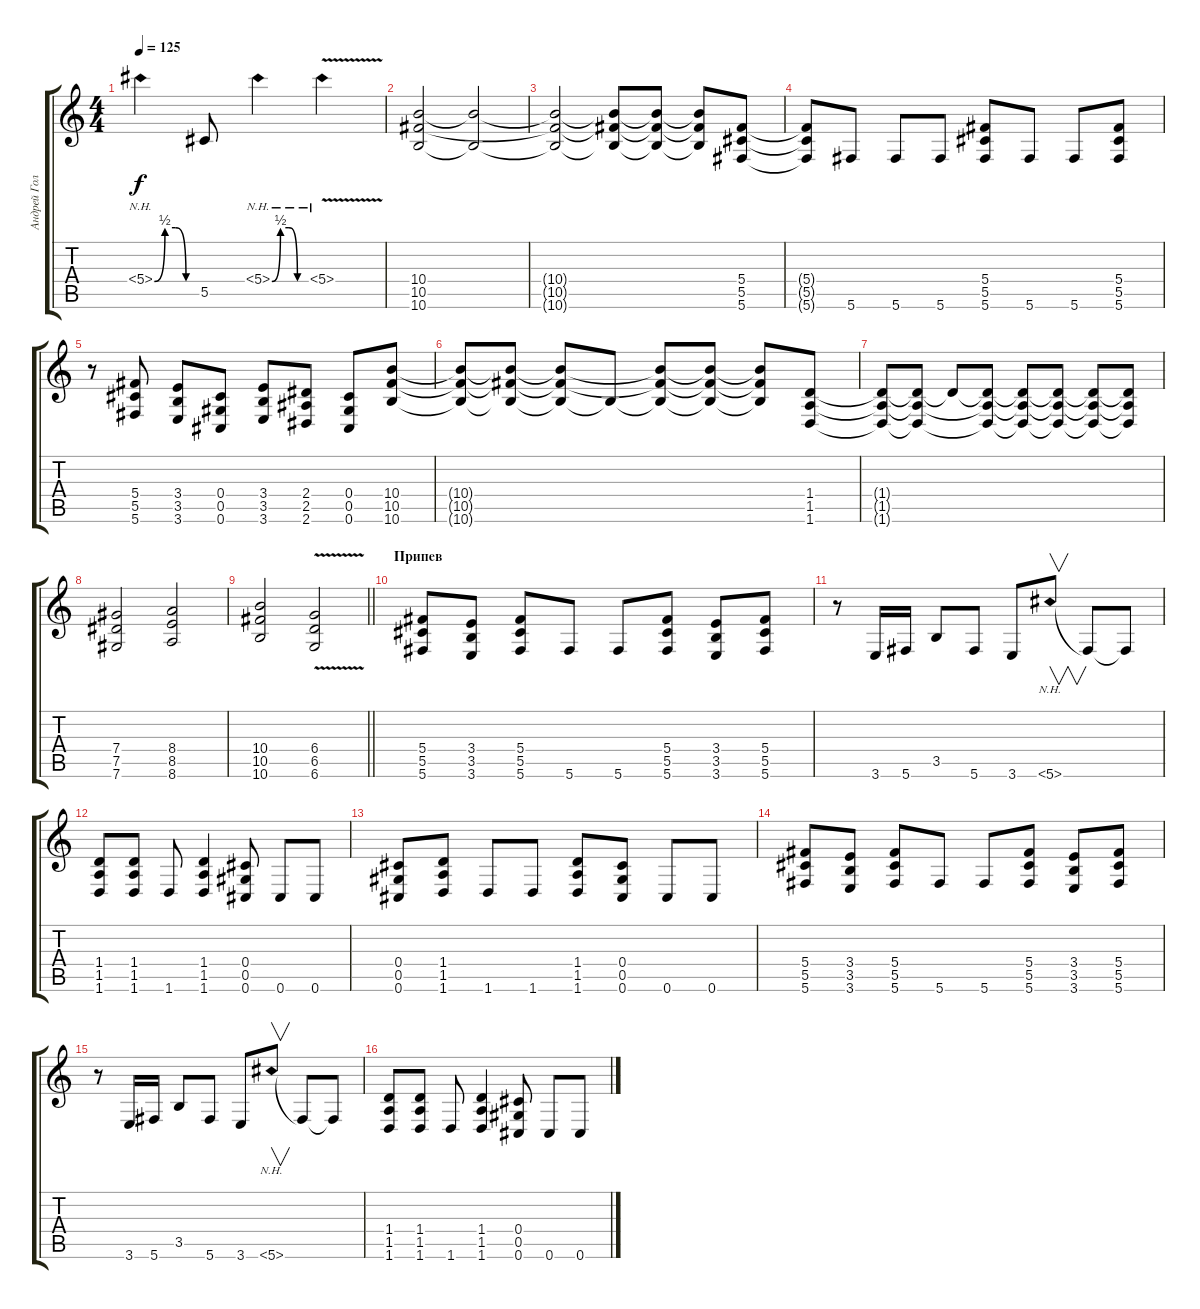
\track ("Андрей Голованов-1" "Андрей Гол") {instrument overdrivenguitar}
\staff {score tabs}
\tuning (Eb4 Bb3 Gb3 Db3 Ab2 Db2) {hide}
\ts (4 4)
\tempo 125
\clef g2
\ks c
5.4{be (custom 0 0 15 2 30 2 45 0 60 0) nh}.4{dy f} 5.5.8 5.4{be (custom 0 0 15 2 30 2 45 0 60 0) nh}.4 5.4{nh v}.4 |
(10.4 10.5 10.6).2 (10.4{t} 10.6{t}).2 |
(10.4{t} 10.5{t} 10.6{t}).2 (10.4{t} 10.5{t} 10.6{t}).8 (10.4{t} 10.5{t} 10.6{t}).8 (10.4{t} 10.5{t} 10.6{t}).8 (5.4 5.5 5.6).8 |
(5.4{t} 5.5{t} 5.6{t}).8 5.6.8 5.6.8 5.6.8 (5.4 5.5 5.6).8 5.6.8 5.6.8 (5.4 5.5 5.6).8 |
r.8 (5.4 5.5 5.6).8 (3.4 3.5 3.6).8 (0.4 0.5 0.6).8 (3.4 3.5 3.6).8 (2.4 2.5 2.6).8 (0.4 0.5 0.6).8 (10.4 10.5 10.6).8 |
(10.4{t} 10.5{t} 10.6{t}).8 (10.4{t} 10.5{t} 10.6{t}).8 (10.4{t} 10.5{t} 10.6{t}).8 10.6{t}.8 (10.4{t} 10.5{t} 10.6{t}).8 (10.4{t} 10.5{t} 10.6{t}).8 (10.4{t} 10.5{t} 10.6{t}).8 (1.4 1.5 1.6).8 |
(1.4{t} 1.5{t} 1.6{t}).8 (1.4{t} 1.5{t} 1.6{t}).8 1.4{t}.8 (1.4{t} 1.5{t} 1.6{t}).8 (1.4{t} 1.5{t} 1.6{t}).8 (1.4{t} 1.5{t} 1.6{t}).8 (1.4{t} 1.5{t} 1.6{t}).8 (1.4{t} 1.5{t} 1.6{t}).8 |
(7.4 7.5 7.6).2 (8.4 8.5 8.6).2 |
\barLineRight lightlight
(10.4 10.5 10.6).2 (6.4 6.5 6.6{v}).2 |
\section ("" "Припев")
(5.4 5.5 5.6).8 (3.4 3.5 3.6).8 (5.4 5.5 5.6).8 5.6.8 5.6.8 (5.4 5.5 5.6).8 (3.4 3.5 3.6).8 (5.4 5.5 5.6).8 |
r.8 3.6.16 5.6.16 3.5.8 5.6.8 3.6.8 5.6{nh}.8{v} 5.6{t}.8 5.6{t}.8 |
(1.4 1.5 1.6).8 (1.4 1.5 1.6).8 1.6.8 (1.4 1.5 1.6).4 (0.4 0.5 0.6).8 0.6.8 0.6.8 |
(0.4 0.5 0.6).8 (1.4 1.5 1.6).8 1.6.8 1.6.8 (1.4 1.5 1.6).8 (0.4 0.5 0.6).8 0.6.8 0.6.8 |
(5.4 5.5 5.6).8 (3.4 3.5 3.6).8 (5.4 5.5 5.6).8 5.6.8 5.6.8 (5.4 5.5 5.6).8 (3.4 3.5 3.6).8 (5.4 5.5 5.6).8 |
r.8 3.6.16 5.6.16 3.5.8 5.6.8 3.6.8 5.6{nh}.8{v} 5.6{t}.8 5.6{t}.8 |
(1.4 1.5 1.6).8 (1.4 1.5 1.6).8 1.6.8 (1.4 1.5 1.6).4 (0.4 0.5 0.6).8 0.6.8 0.6.8
